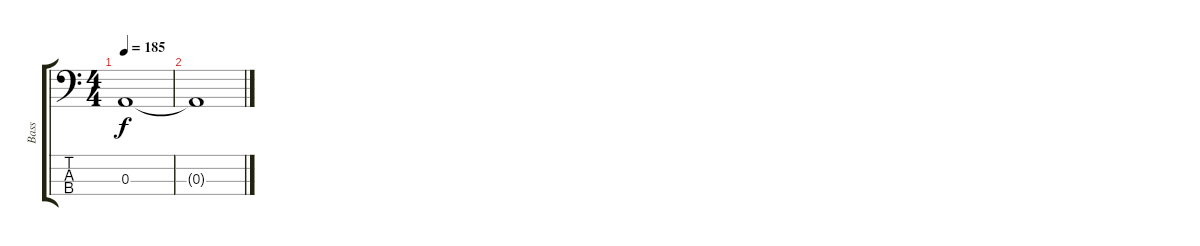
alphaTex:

\track ("Bass" "Bass") {instrument electricbassfinger}
\staff {score tabs}
\tuning (G2 D2 A1 E1) {hide}
\ts (4 4)
\tempo 185
\clef f4
\ks c
0.3.1{dy f} |
0.3{t}.1
